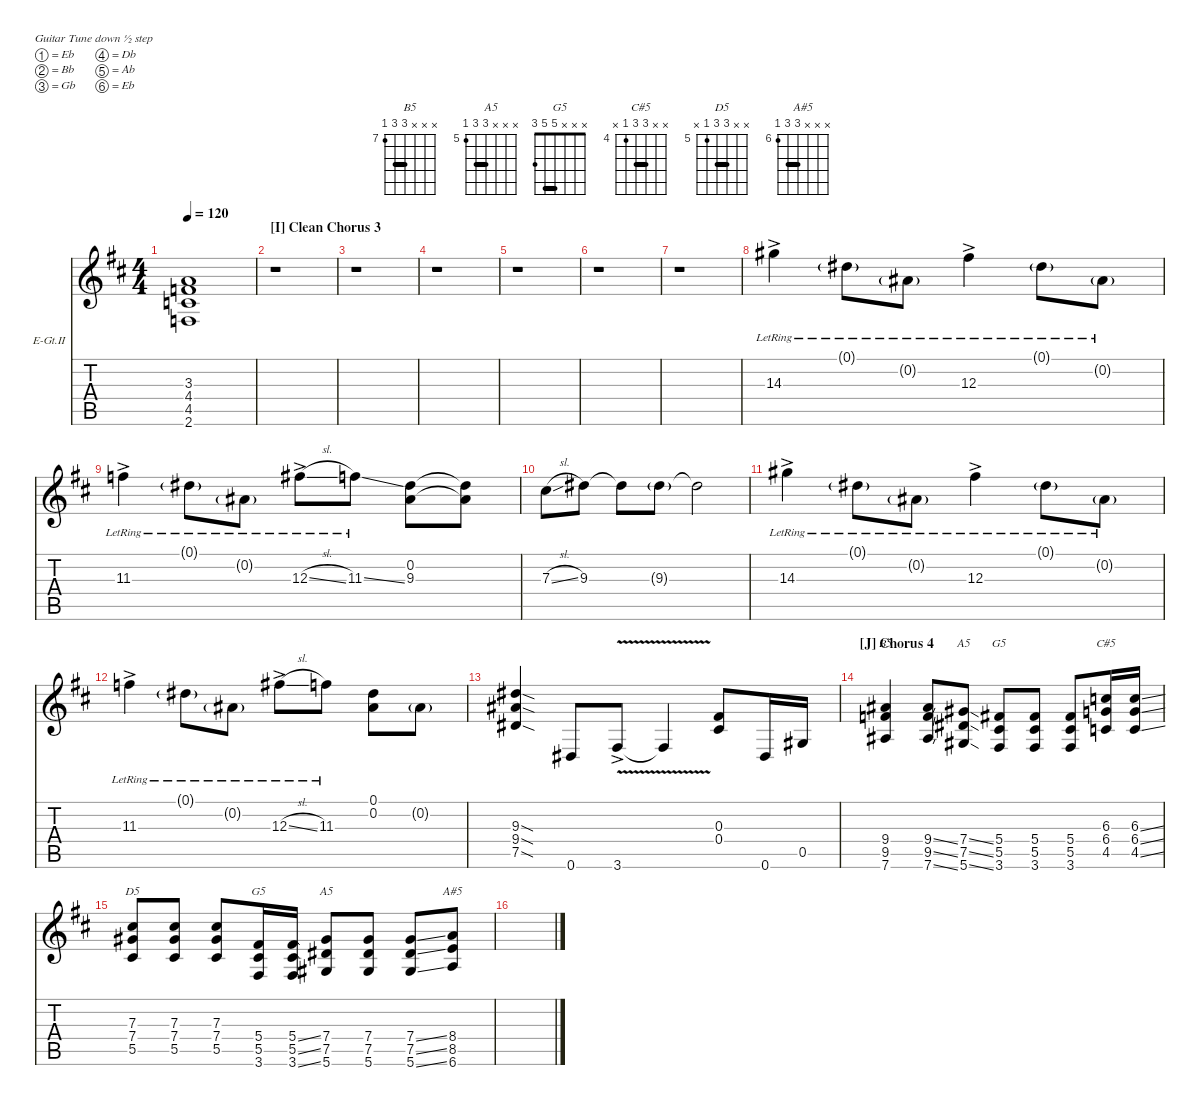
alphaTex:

\hideDynamics
\bracketExtendMode nobrackets
\firstSystemTrackNameOrientation horizontal
\otherSystemsTrackNameOrientation horizontal
\track ("E.Guitar II" "E-Gt.II") {instrument distortionguitar}
\staff {score tabs}
\tuning (Eb4 Bb3 Gb3 Db3 Ab2 Eb2)
\chord ("B5" x x x 9 9 7) {firstfret 7 barre 9}
\chord ("A5" x x x 7 7 5) {firstfret 5 barre 7}
\chord ("G5" x x x 5 5 3) {barre 5}
\chord ("C#5" x x 6 6 4 x) {firstfret 4 barre 6}
\chord ("D5" x x 7 7 5 x) {firstfret 5 barre 7}
\chord ("A#5" x x x 8 8 6) {firstfret 6 barre 8}
\ts (4 4)
\tempo 120
\clef g2
\ks bminor
(4.5{t} 2.6{t} 4.4{t} 3.3{t}).1{dy f} |
\section ("I" "Clean Chorus 3")
r.1 |
r.1 |
r.1 |
r.1 |
r.1 |
r.1 |
14.3{ac lr}.4{dy mf} 0.1{g lr}.8 0.2{g lr}.8 12.3{ac lr}.4 0.1{g lr}.8 0.2{g lr}.8 |
11.3{ac lr}.4 0.1{g lr}.8 0.2{g lr}.8 12.3{sl ac lr}.8 11.3{ss lr}.8 (0.2 9.3).8 (0.2{t} 9.3{t}).8 |
7.3{sl}.8 9.3.8 9.3{t}.8 9.3{g}.8 9.3{t}.2 |
14.3{ac lr}.4{dy mp} 0.1{g lr}.8 0.2{g lr}.8 12.3{ac lr}.4 0.1{g lr}.8 0.2{g lr}.8 |
11.3{ac lr}.4 0.1{g lr}.8 0.2{g lr}.8 12.3{sl ac lr}.8 11.3{lr}.8 (0.2 0.1).8 0.2{g}.8 |
(7.5{sod} 9.4{sod} 9.3{sod}).4 0.6.8 3.6{v ac}.8 3.6{v t}.4 (0.4 0.3).8 0.6.16 0.5.16 |
\section ("J" "Chorus 4")
(9.5 7.6 9.4).4{ch "B5" dy f} (9.5{ss} 7.6{ss} 9.4{ss}).8 (7.5{ss} 5.6{ss} 7.4{ss}).8{ch "A5"} (5.5 3.6 5.4).8{ch "G5"} (5.5 3.6 5.4).8 (5.5 3.6 5.4).8 (4.5 6.4 6.3).16{ch "C#5"} (6.3{ss} 6.4{ss} 4.5{ss}).16 |
(5.5 7.4 7.3).8{ch "D5"} (5.5 7.4 7.3).8 (5.5 7.4 7.3).8 (3.6 5.5 5.4).16{ch "G5"} (5.4{ss} 5.5{ss} 3.6{ss}).16 (5.6 7.5 7.4).8{ch "A5"} (5.6 7.5 7.4).8 (5.6{ss} 7.5{ss} 7.4{ss}).8 (8.4 8.5 6.6).8{ch "A#5"} |
\simile firstofdouble
